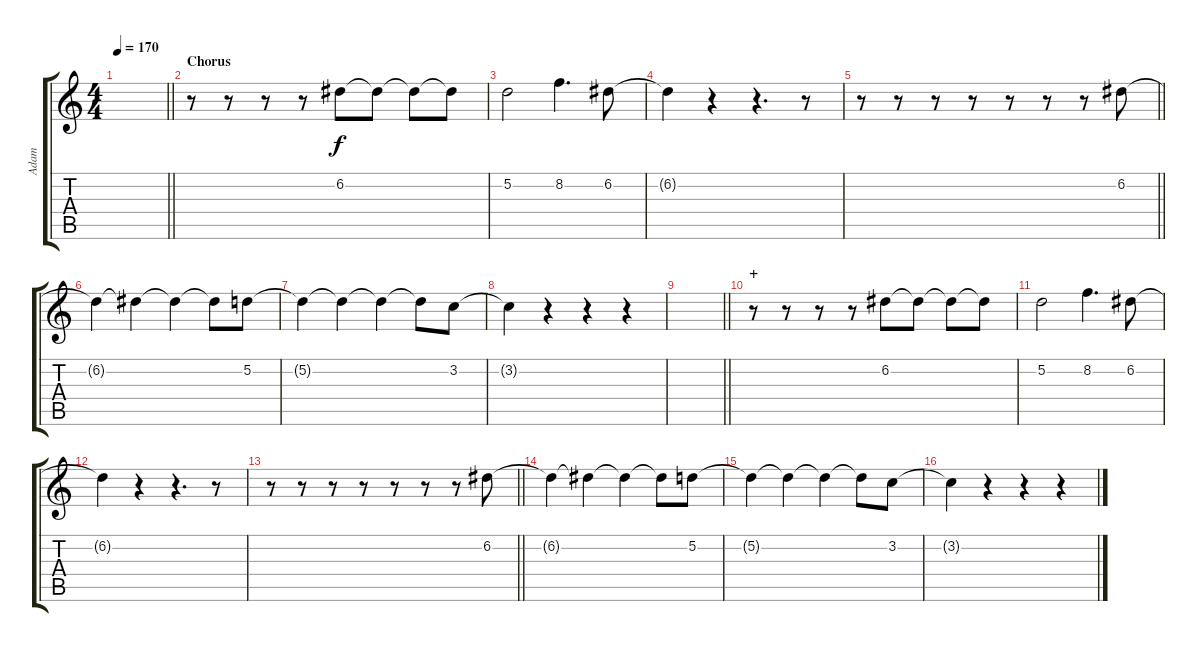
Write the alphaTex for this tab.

\track ("Adam" "Adam") {instrument overdrivenguitar}
\staff {score tabs}
\tuning (D4 A3 F3 C3 G2 C2) {hide}
\ts (4 4)
\tempo 170
\clef g2
\barLineRight lightlight
\ks c
|
\section ("" "Chorus")
r.8 r.8 r.8 r.8 6.2.8 6.2{t}.8 6.2{t}.8 6.2{t}.8 |
5.2.2 8.2.4{d} 6.2.8 |
6.2{t}.4 r.4 r.4{d} r.8 |
\barLineRight lightlight
r.8 r.8 r.8 r.8 r.8 r.8 r.8 6.2.8 |
6.2{t}.4 6.2{t}.4 6.2{t}.4 6.2{t}.8 5.2.8 |
5.2{t}.4 5.2{t}.4 5.2{t}.4 5.2{t}.8 3.2.8 |
3.2{t}.4 r.4 r.4 r.4 |
\barLineRight lightlight
|
\section ("" "+")
r.8 r.8 r.8 r.8 6.2.8 6.2{t}.8 6.2{t}.8 6.2{t}.8 |
5.2.2 8.2.4{d} 6.2.8 |
6.2{t}.4 r.4 r.4{d} r.8 |
\barLineRight lightlight
r.8 r.8 r.8 r.8 r.8 r.8 r.8 6.2.8 |
6.2{t}.4 6.2{t}.4 6.2{t}.4 6.2{t}.8 5.2.8 |
5.2{t}.4 5.2{t}.4 5.2{t}.4 5.2{t}.8 3.2.8 |
3.2{t}.4 r.4 r.4 r.4
